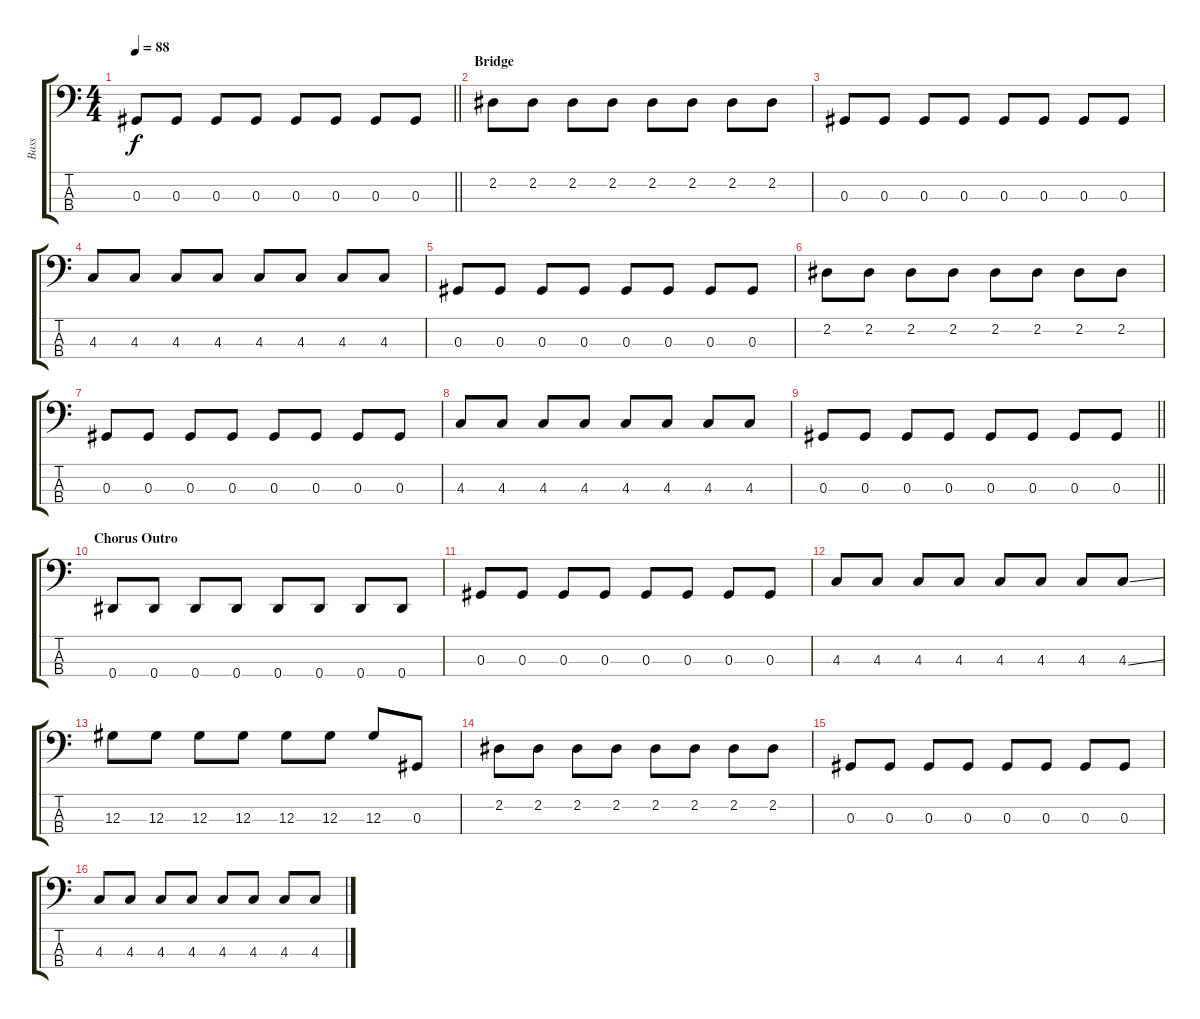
\track ("Bass" "Bass") {instrument electricbassfinger}
\staff {score tabs}
\tuning (Gb2 Db2 Ab1 Eb1) {hide}
\ts (4 4)
\tempo 88
\clef f4
\barLineRight lightlight
\ks c
0.3.8{dy f} 0.3.8 0.3.8 0.3.8 0.3.8 0.3.8 0.3.8 0.3.8 |
\section ("" "Bridge")
2.2.8 2.2.8 2.2.8 2.2.8 2.2.8 2.2.8 2.2.8 2.2.8 |
0.3.8 0.3.8 0.3.8 0.3.8 0.3.8 0.3.8 0.3.8 0.3.8 |
4.3.8 4.3.8 4.3.8 4.3.8 4.3.8 4.3.8 4.3.8 4.3.8 |
0.3.8 0.3.8 0.3.8 0.3.8 0.3.8 0.3.8 0.3.8 0.3.8 |
2.2.8 2.2.8 2.2.8 2.2.8 2.2.8 2.2.8 2.2.8 2.2.8 |
0.3.8 0.3.8 0.3.8 0.3.8 0.3.8 0.3.8 0.3.8 0.3.8 |
4.3.8 4.3.8 4.3.8 4.3.8 4.3.8 4.3.8 4.3.8 4.3.8 |
\barLineRight lightlight
0.3.8 0.3.8 0.3.8 0.3.8 0.3.8 0.3.8 0.3.8 0.3.8 |
\section ("" "Chorus Outro")
0.4.8 0.4.8 0.4.8 0.4.8 0.4.8 0.4.8 0.4.8 0.4.8 |
0.3.8 0.3.8 0.3.8 0.3.8 0.3.8 0.3.8 0.3.8 0.3.8 |
4.3.8 4.3.8 4.3.8 4.3.8 4.3.8 4.3.8 4.3.8 4.3{ss}.8 |
12.3.8 12.3.8 12.3.8 12.3.8 12.3.8 12.3.8 12.3.8 0.3.8 |
2.2.8 2.2.8 2.2.8 2.2.8 2.2.8 2.2.8 2.2.8 2.2.8 |
0.3.8 0.3.8 0.3.8 0.3.8 0.3.8 0.3.8 0.3.8 0.3.8 |
4.3.8 4.3.8 4.3.8 4.3.8 4.3.8 4.3.8 4.3.8 4.3{ss}.8
